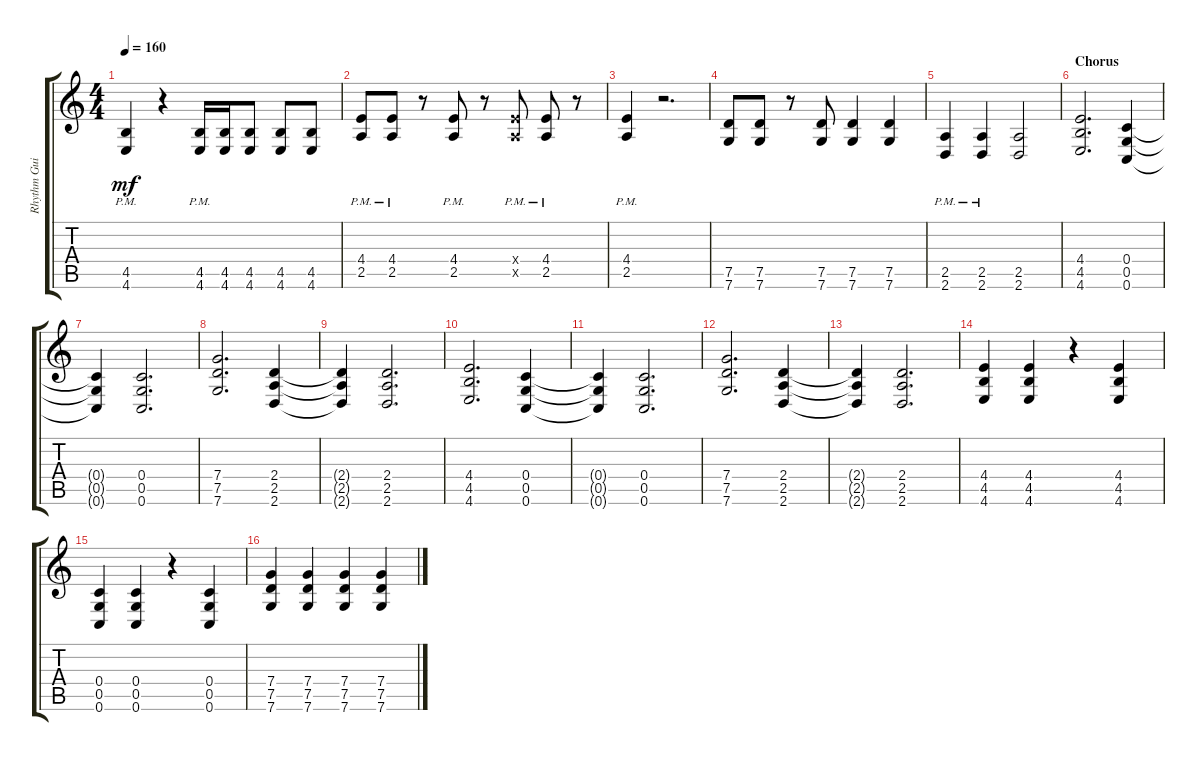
\track ("Rhythm Guitar" "Rhythm Gui") {instrument distortionguitar}
\staff {score tabs}
\tuning (D4 A3 F3 C3 G2 C2) {hide}
\ts (4 4)
\tempo 160
\clef g2
\ks c
(4.5{pm} 4.6{pm}).4{dy mf} r.4 (4.5 4.6{pm}).16 (4.5 4.6).16 (4.5 4.6).8 (4.5 4.6).8 (4.5 4.6).8 |
(4.4{pm} 2.5{pm}).8 (4.4{pm} 2.5{pm}).8 r.8 (4.4{pm} 2.5{pm}).8 r.8 (4.4{pm x} 2.5{pm x}).8 (4.4{pm} 2.5{pm}).8 r.8 |
(4.4{pm} 2.5{pm}).4 r.2{d} |
(7.5 7.6).8 (7.5 7.6).8 r.8 (7.5 7.6).8 (7.5 7.6).4 (7.5 7.6).4 |
(2.5{pm} 2.6{pm}).4 (2.5{pm} 2.6{pm}).4 (2.5 2.6).2 |
\section ("" "Chorus")
(4.4 4.5 4.6).2{d} (0.4 0.5 0.6).4 |
(0.4{t} 0.5{t} 0.6{t}).4 (0.4 0.5 0.6).2{d} |
(7.4 7.5 7.6).2{d} (2.4 2.5 2.6).4 |
(2.4{t} 2.5{t} 2.6{t}).4 (2.4 2.5 2.6).2{d} |
(4.4 4.5 4.6).2{d} (0.4 0.5 0.6).4 |
(0.4{t} 0.5{t} 0.6{t}).4 (0.4 0.5 0.6).2{d} |
(7.4 7.5 7.6).2{d} (2.4 2.5 2.6).4 |
(2.4{t} 2.5{t} 2.6{t}).4 (2.4 2.5 2.6).2{d} |
(4.4 4.5 4.6).4 (4.4 4.5 4.6).4 r.4 (4.4 4.5 4.6).4 |
(0.4 0.5 0.6).4 (0.4 0.5 0.6).4 r.4 (0.4 0.5 0.6).4 |
(7.4 7.5 7.6).4 (7.4 7.5 7.6).4 (7.4 7.5 7.6).4 (7.4 7.5 7.6).4
